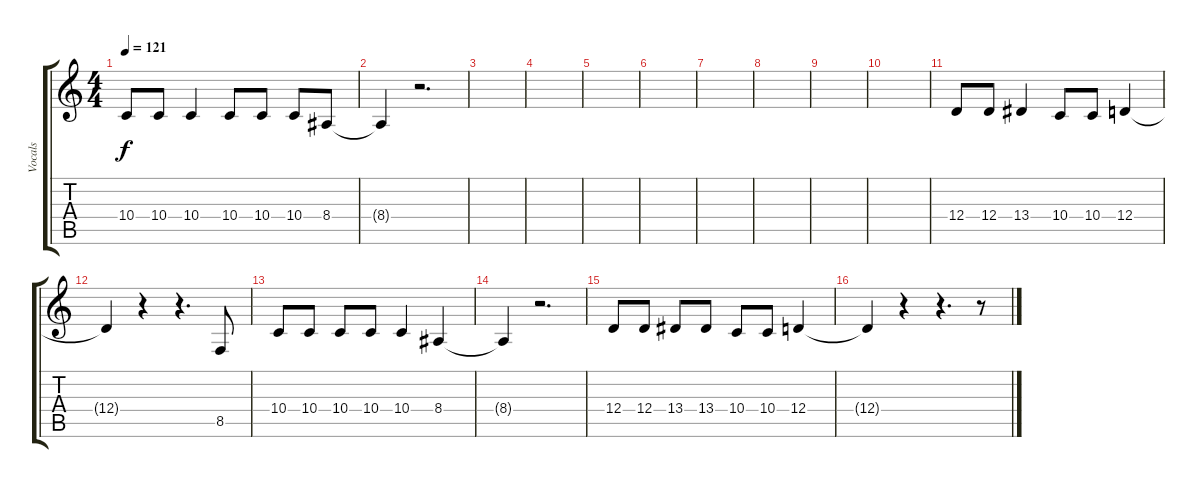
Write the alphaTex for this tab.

\track ("Vocals" "Vocals") {instrument tenorsax}
\staff {score tabs}
\tuning (E4 B3 G3 D3 A2 E2) {hide}
\ts (4 4)
\tempo 121
\clef g2
\ks c
10.4.8{dy f} 10.4.8 10.4.4 10.4.8 10.4.8 10.4.8 8.4.8 |
8.4{t}.4 r.2{d} |
|
|
|
|
|
|
|
|
12.4.8 12.4.8 13.4.4 10.4.8 10.4.8 12.4.4 |
12.4{t}.4 r.4 r.4{d} 8.5.8 |
10.4.8 10.4.8 10.4.8 10.4.8 10.4.4 8.4.4 |
8.4{t}.4 r.2{d} |
12.4.8 12.4.8 13.4.8 13.4.8 10.4.8 10.4.8 12.4.4 |
12.4{t}.4 r.4 r.4{d} r.8
